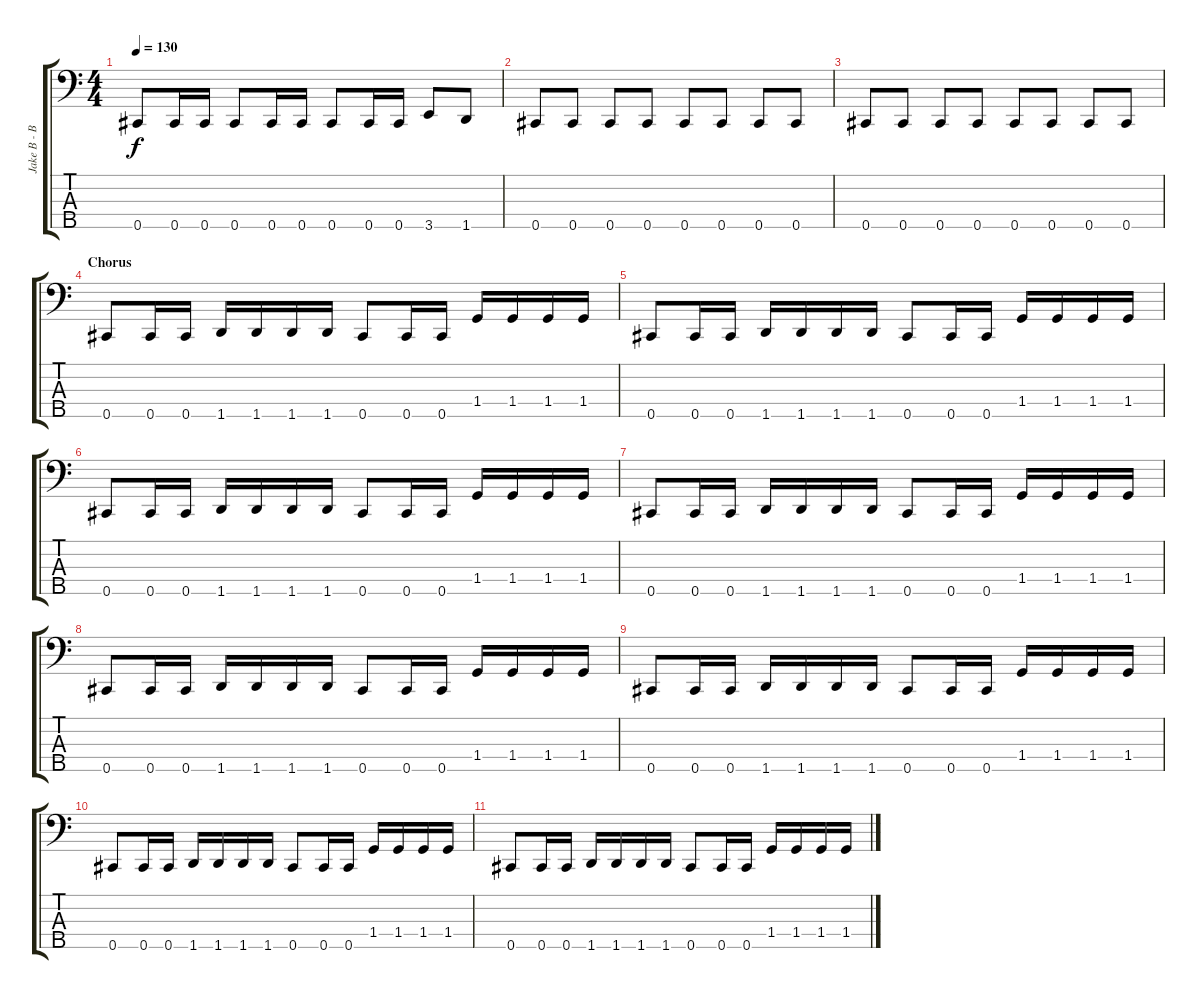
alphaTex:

\track ("Jake B - Bass" "Jake B - B") {instrument electricbassfinger}
\staff {score tabs}
\tuning (Ab2 E2 B1 Gb1 Db1) {hide}
\ts (4 4)
\tempo 130
\clef f4
\ks c
0.5.8{dy f} 0.5.16 0.5.16 0.5.8 0.5.16 0.5.16 0.5.8 0.5.16 0.5.16 3.5.8 1.5.8 |
0.5.8 0.5.8 0.5.8 0.5.8 0.5.8 0.5.8 0.5.8 0.5.8 |
0.5.8 0.5.8 0.5.8 0.5.8 0.5.8 0.5.8 0.5.8 0.5.8 |
\section ("" "Chorus")
0.5.8 0.5.16 0.5.16 1.5.16 1.5.16 1.5.16 1.5.16 0.5.8 0.5.16 0.5.16 1.4.16 1.4.16 1.4.16 1.4.16 |
0.5.8 0.5.16 0.5.16 1.5.16 1.5.16 1.5.16 1.5.16 0.5.8 0.5.16 0.5.16 1.4.16 1.4.16 1.4.16 1.4.16 |
0.5.8 0.5.16 0.5.16 1.5.16 1.5.16 1.5.16 1.5.16 0.5.8 0.5.16 0.5.16 1.4.16 1.4.16 1.4.16 1.4.16 |
0.5.8 0.5.16 0.5.16 1.5.16 1.5.16 1.5.16 1.5.16 0.5.8 0.5.16 0.5.16 1.4.16 1.4.16 1.4.16 1.4.16 |
0.5.8 0.5.16 0.5.16 1.5.16 1.5.16 1.5.16 1.5.16 0.5.8 0.5.16 0.5.16 1.4.16 1.4.16 1.4.16 1.4.16 |
0.5.8 0.5.16 0.5.16 1.5.16 1.5.16 1.5.16 1.5.16 0.5.8 0.5.16 0.5.16 1.4.16 1.4.16 1.4.16 1.4.16 |
0.5.8 0.5.16 0.5.16 1.5.16 1.5.16 1.5.16 1.5.16 0.5.8 0.5.16 0.5.16 1.4.16 1.4.16 1.4.16 1.4.16 |
0.5.8 0.5.16 0.5.16 1.5.16 1.5.16 1.5.16 1.5.16 0.5.8 0.5.16 0.5.16 1.4.16 1.4.16 1.4.16 1.4.16
